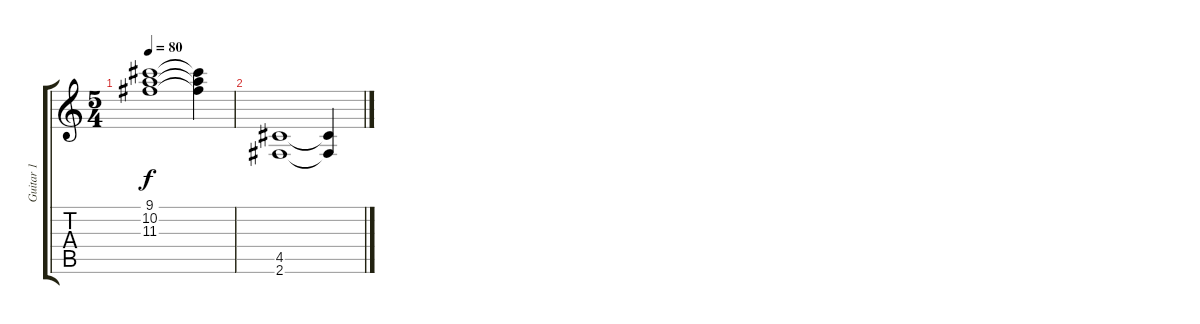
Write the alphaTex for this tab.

\track ("Guitar 1" "Guitar 1") {instrument distortionguitar}
\staff {score tabs}
\tuning (E4 B3 G3 D3 A2 E2) {hide}
\ts (5 4)
\tempo 80
\clef g2
\ks c
(9.1{t} 10.2 11.3).1{dy f} (9.1{t} 10.2{t} 11.3{t}).4 |
(4.5 2.6).1{volume 0} (4.5{t} 2.6{t}).4
